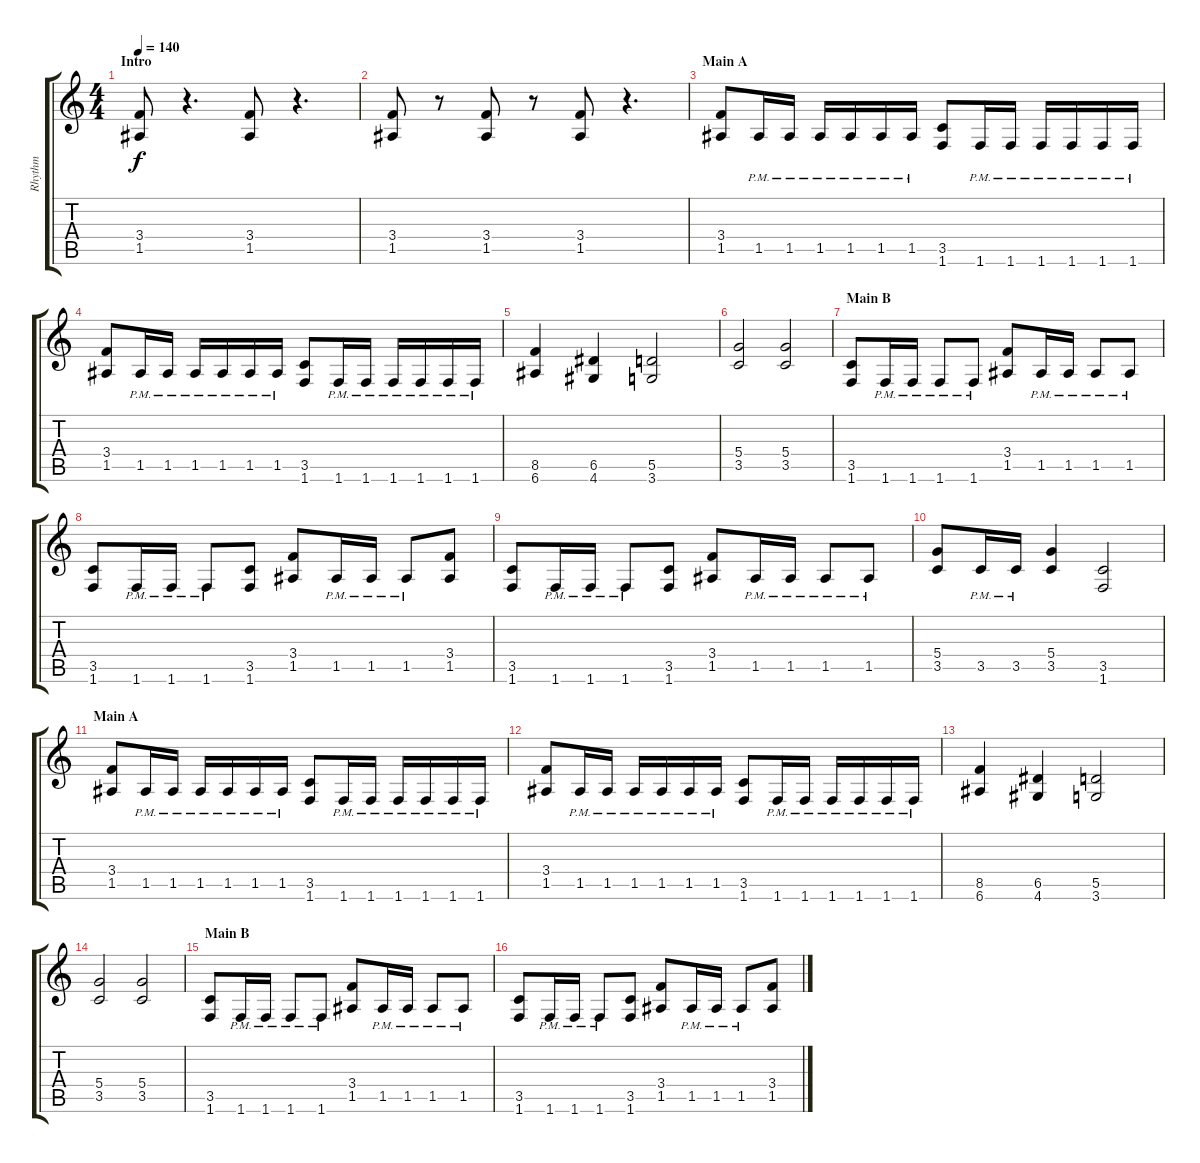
\track ("Rhythm" "Rhythm") {instrument distortionguitar}
\staff {score tabs}
\tuning (E4 B3 G3 D3 A2 E2) {hide}
\ts (4 4)
\section ("" "Intro")
\tempo 140
\clef g2
\ks c
(3.4 1.5).8{dy f instrument distortionguitar} r.4{d} (3.4 1.5).8 r.4{d} |
(3.4 1.5).8 r.8 (3.4 1.5).8 r.8 (3.4 1.5).8 r.4{d} |
\section ("" "Main A")
(3.4 1.5).8 1.5{pm}.16 1.5{pm}.16 1.5{pm}.16 1.5{pm}.16 1.5{pm}.16 1.5{pm}.16 (3.5 1.6).8 1.6{pm}.16 1.6{pm}.16 1.6{pm}.16 1.6{pm}.16 1.6{pm}.16 1.6{pm}.16 |
(3.4 1.5).8 1.5{pm}.16 1.5{pm}.16 1.5{pm}.16 1.5{pm}.16 1.5{pm}.16 1.5{pm}.16 (3.5 1.6).8 1.6{pm}.16 1.6{pm}.16 1.6{pm}.16 1.6{pm}.16 1.6{pm}.16 1.6{pm}.16 |
(8.5 6.6).4 (6.5 4.6).4 (5.5 3.6).2 |
(5.4 3.5).2 (5.4 3.5).2 |
\section ("" "Main B")
(3.5 1.6).8 1.6{pm}.16 1.6{pm}.16 1.6{pm}.8 1.6{pm}.8 (3.4 1.5).8 1.5{pm}.16 1.5{pm}.16 1.5{pm}.8 1.5{pm}.8 |
(3.5 1.6).8 1.6{pm}.16 1.6{pm}.16 1.6{pm}.8 (3.5 1.6).8 (3.4 1.5).8 1.5{pm}.16 1.5{pm}.16 1.5{pm}.8 (3.4 1.5).8 |
(3.5 1.6).8 1.6{pm}.16 1.6{pm}.16 1.6{pm}.8 (3.5 1.6).8 (3.4 1.5).8 1.5{pm}.16 1.5{pm}.16 1.5{pm}.8 1.5{pm}.8 |
(5.4 3.5).8 3.5{pm}.16 3.5{pm}.16 (5.4 3.5).4 (3.5 1.6).2 |
\section ("" "Main A")
(3.4 1.5).8 1.5{pm}.16 1.5{pm}.16 1.5{pm}.16 1.5{pm}.16 1.5{pm}.16 1.5{pm}.16 (3.5 1.6).8 1.6{pm}.16 1.6{pm}.16 1.6{pm}.16 1.6{pm}.16 1.6{pm}.16 1.6{pm}.16 |
(3.4 1.5).8 1.5{pm}.16 1.5{pm}.16 1.5{pm}.16 1.5{pm}.16 1.5{pm}.16 1.5{pm}.16 (3.5 1.6).8 1.6{pm}.16 1.6{pm}.16 1.6{pm}.16 1.6{pm}.16 1.6{pm}.16 1.6{pm}.16 |
(8.5 6.6).4 (6.5 4.6).4 (5.5 3.6).2 |
(5.4 3.5).2 (5.4 3.5).2 |
\section ("" "Main B")
(3.5 1.6).8 1.6{pm}.16 1.6{pm}.16 1.6{pm}.8 1.6{pm}.8 (3.4 1.5).8 1.5{pm}.16 1.5{pm}.16 1.5{pm}.8 1.5{pm}.8 |
(3.5 1.6).8 1.6{pm}.16 1.6{pm}.16 1.6{pm}.8 (3.5 1.6).8 (3.4 1.5).8 1.5{pm}.16 1.5{pm}.16 1.5{pm}.8 (3.4 1.5).8
